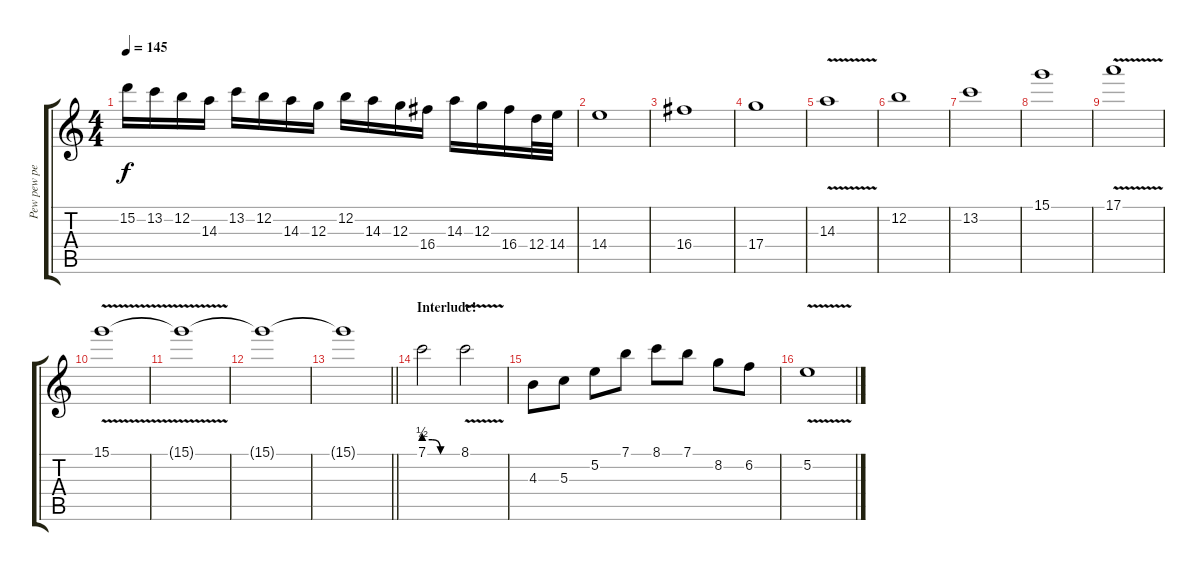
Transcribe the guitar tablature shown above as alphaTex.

\track ("Pew pew pew! its gune wave time!" "Pew pew pe") {instrument distortionguitar}
\staff {score tabs}
\tuning (E4 B3 G3 D3 A2 E2) {hide}
\ts (4 4)
\tempo 145
\clef g2
\ks c
15.2.16{dy f} 13.2.16 12.2.16 14.3.16 13.2.16 12.2.16 14.3.16 12.3.16 12.2.16 14.3.16 12.3.16 16.4.16 14.3.16 12.3.16 16.4.16 12.4.32 14.4.32 |
14.4.1 |
16.4.1 |
17.4.1 |
14.3{v}.1 |
12.2.1 |
13.2.1 |
15.1.1 |
17.1{v}.1 |
15.1{v}.1 |
15.1{t}.1 |
15.1{t}.1 |
\barLineRight lightlight
15.1{t}.1 |
\section ("" "Interlude!")
7.1{be (custom 0 2 15 2 30 0 60 0)}.2{volume 16 instrument distortionguitar} 8.1{v}.2 |
4.3.8 5.3.8 5.2.8 7.1.8 8.1.8 7.1.8 8.2.8 6.2.8 |
5.2{v}.1
